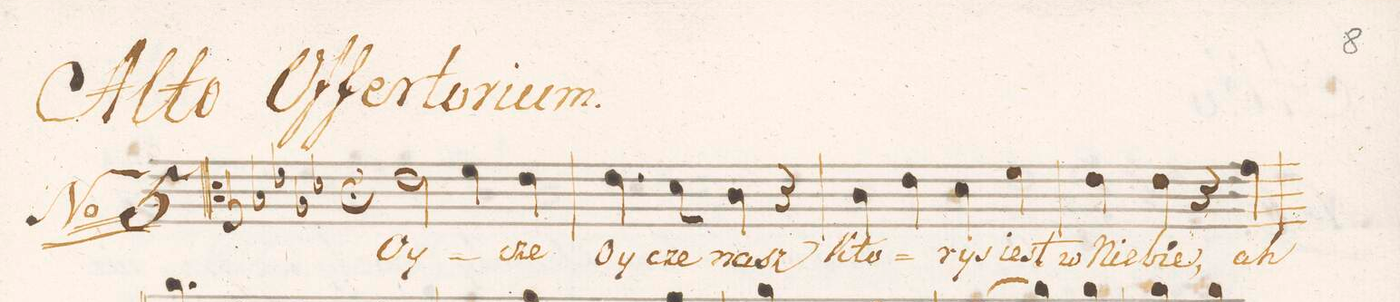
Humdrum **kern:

**kern	**text
*I"Alto	*
*clefC3	*
*k[b-e-a-d-]	*
*met(C.)	*
*M4/4	*
*2\right	*
2e-\	Oy-
4f\	.
4e-\	-cze
=2	=2
4.e-\	Oy-
8d-\	-cze
4c\	nasz
4r	.
=3	=3
4c\	Kto-
4e-\	.
4d-\	-rys
4f\	iest
=4	=4
4e-\	w Nie-
4e-\	-bie,
4r	.
4g\	ah
=5	=5
*-	*-
